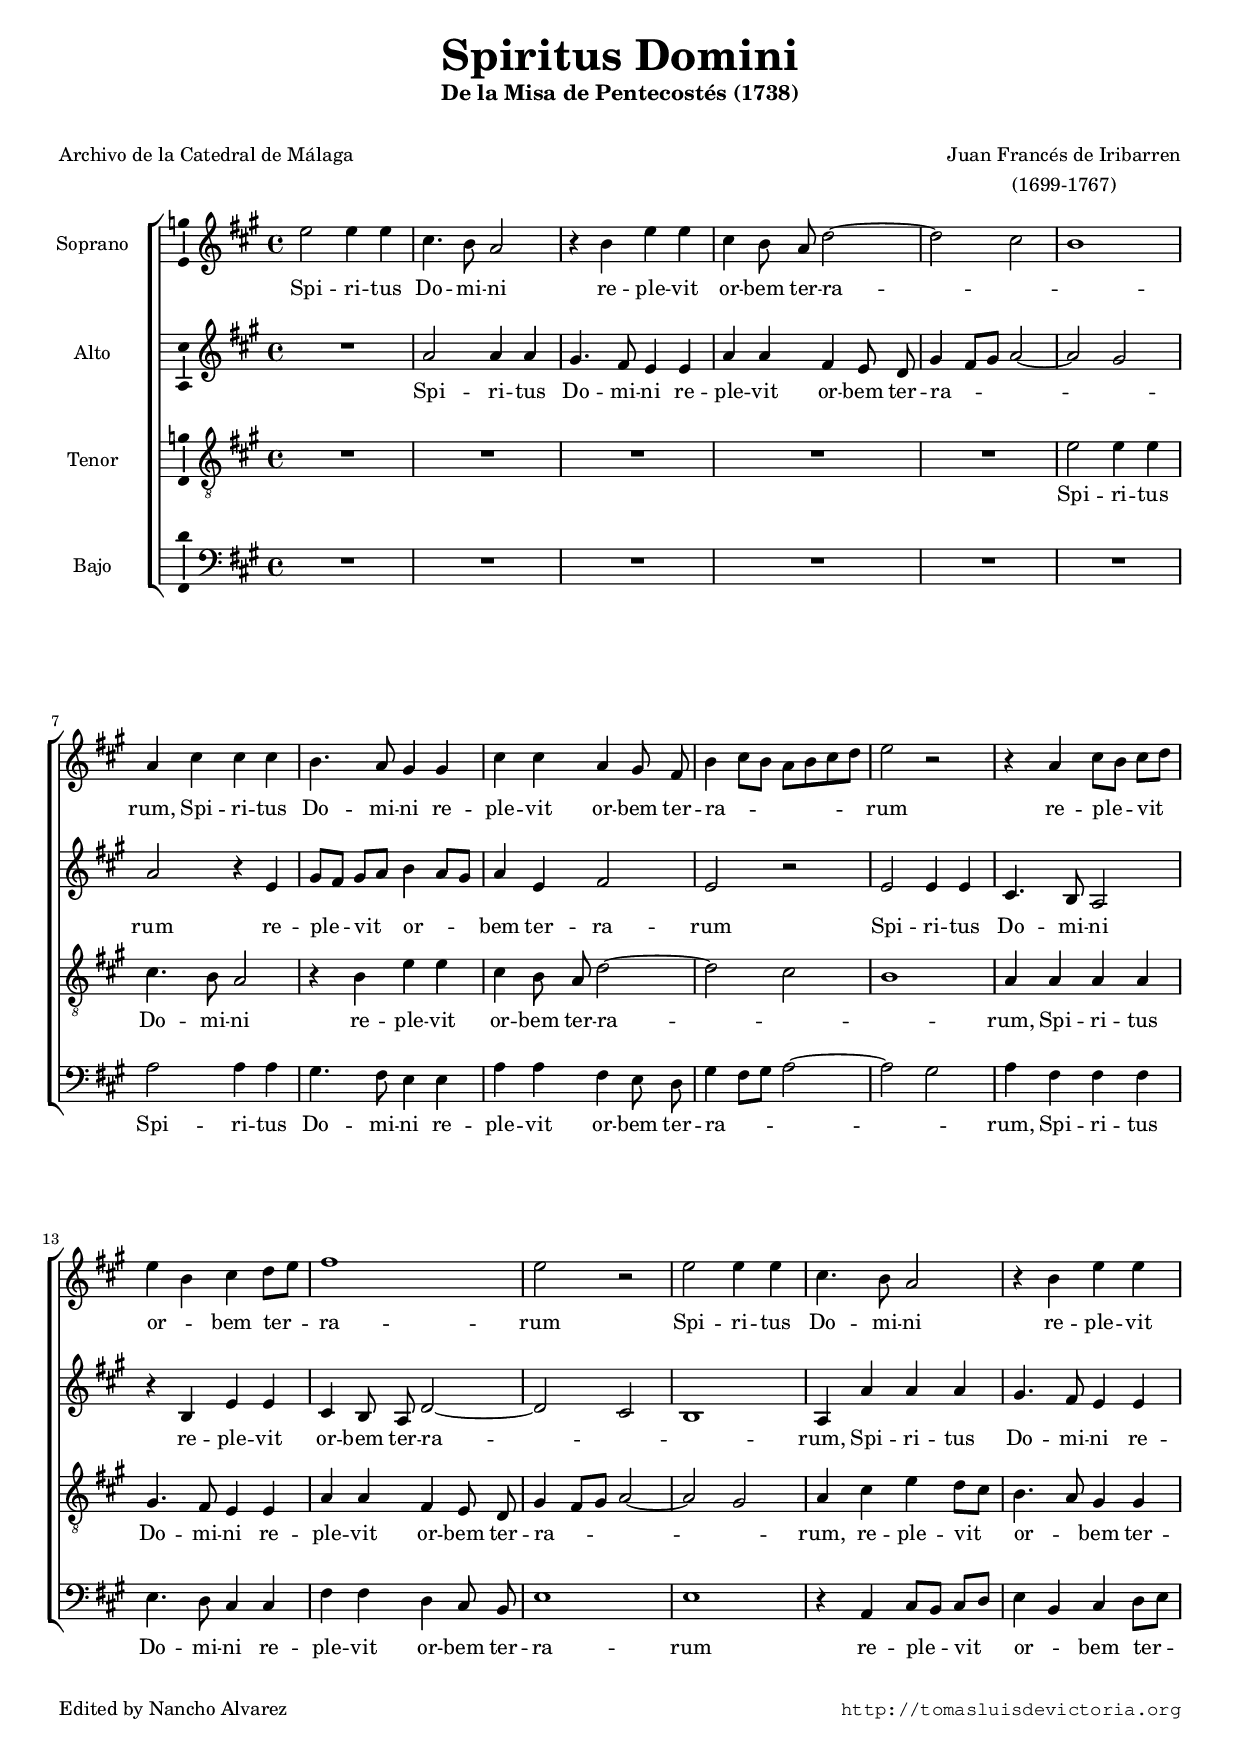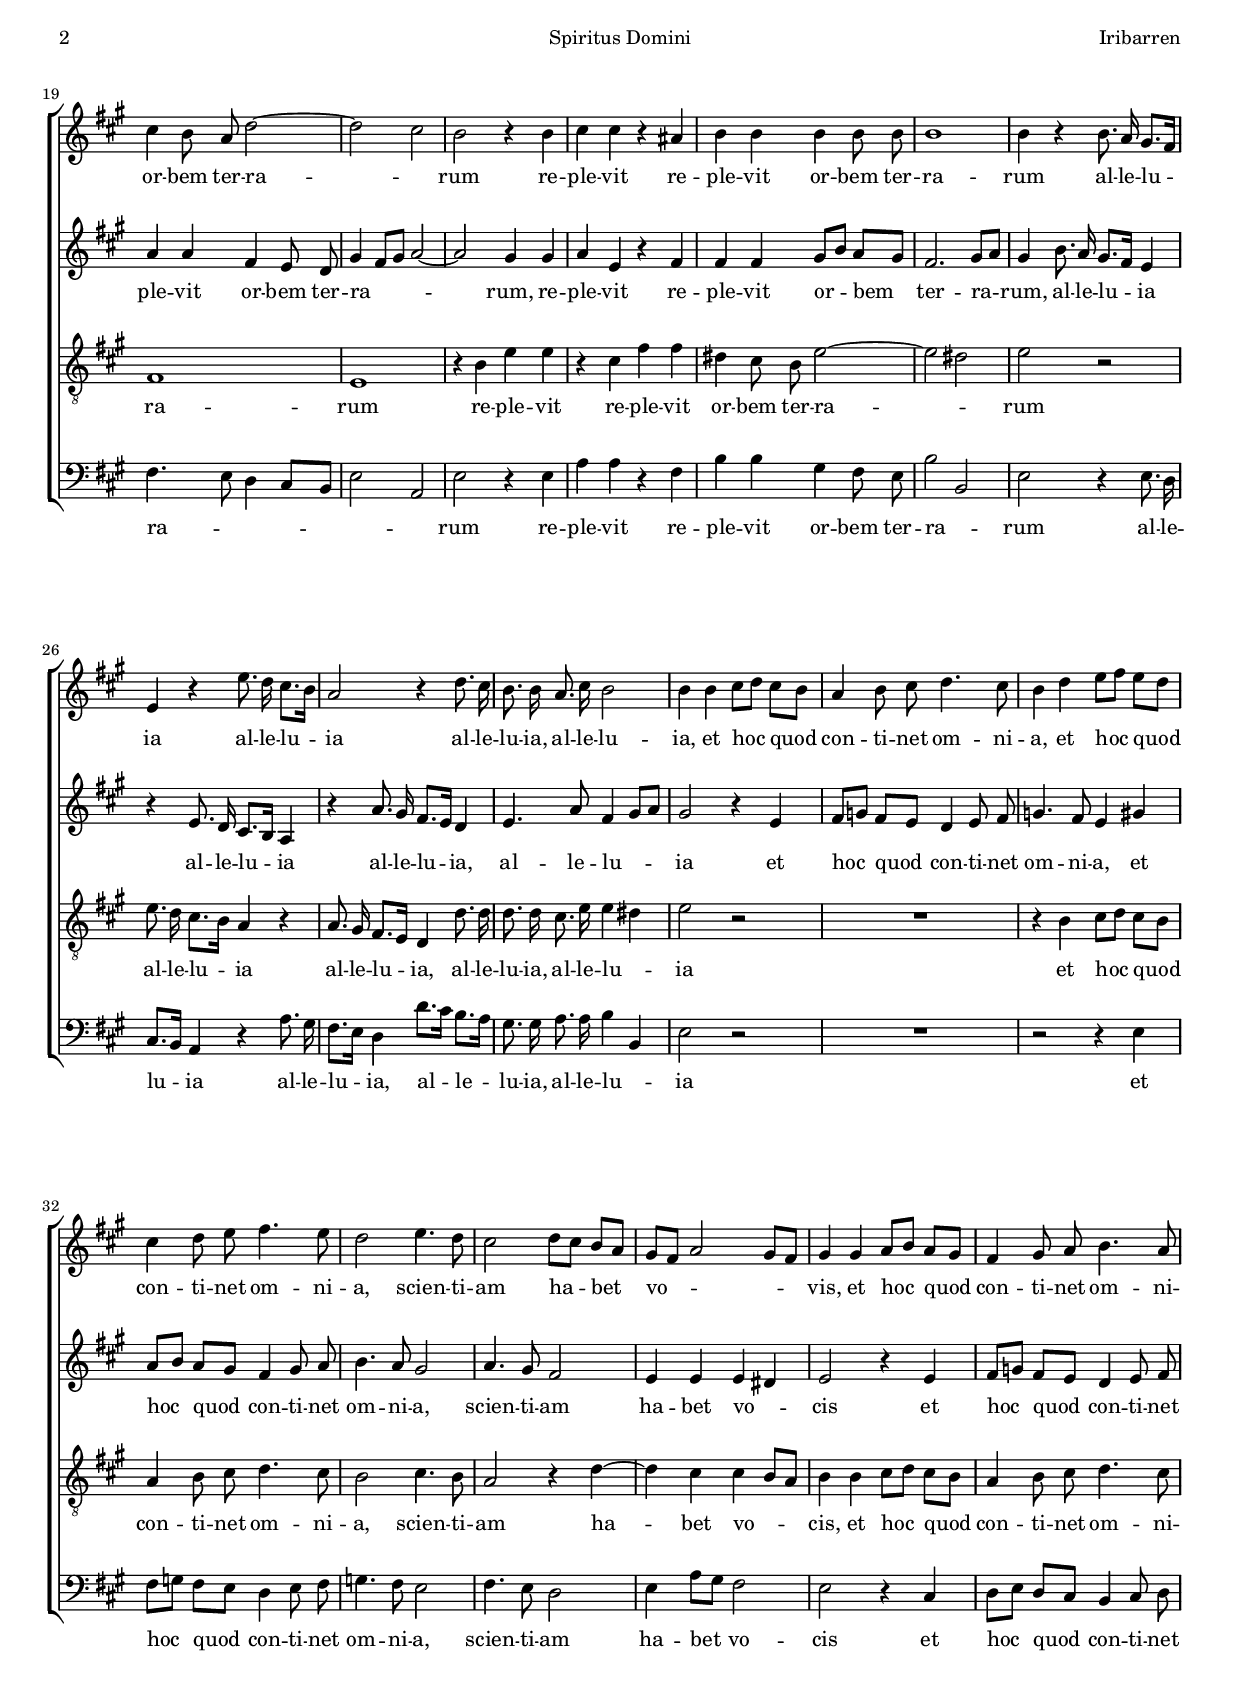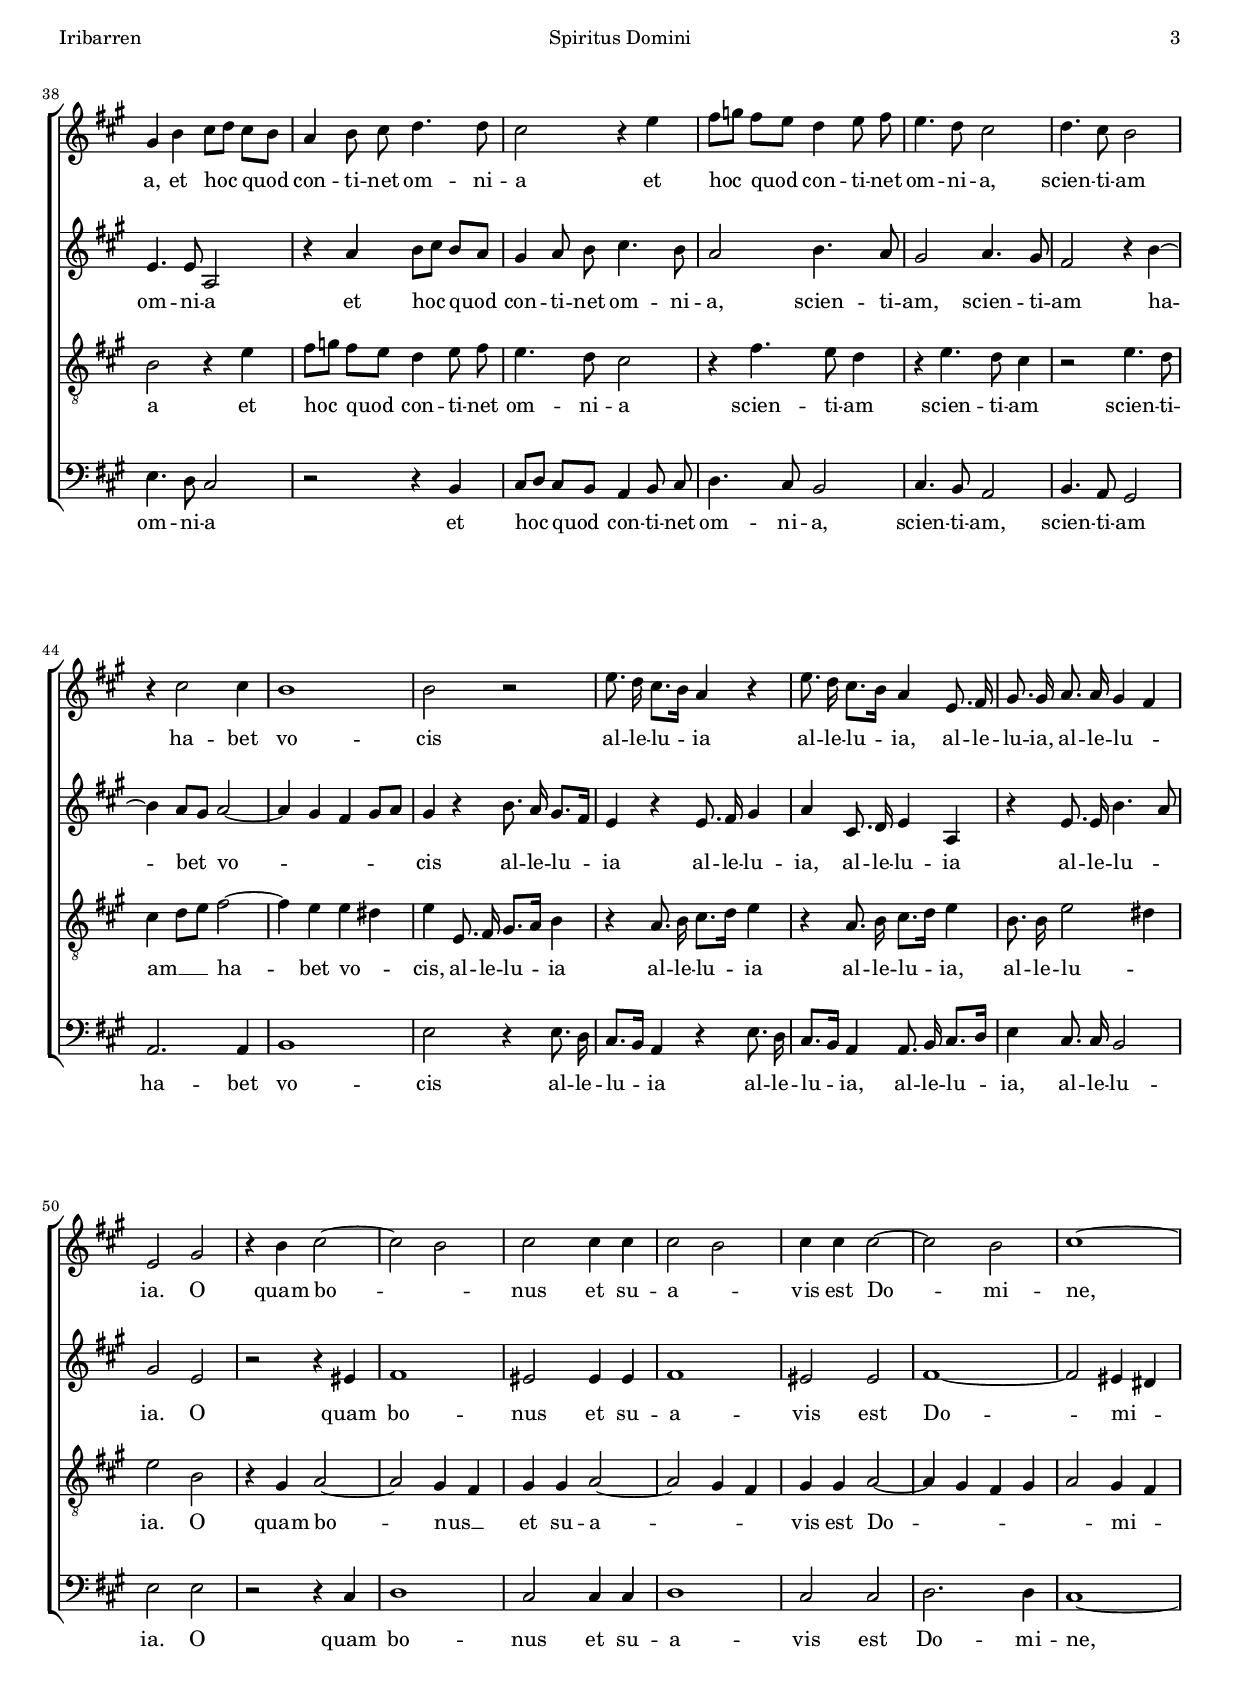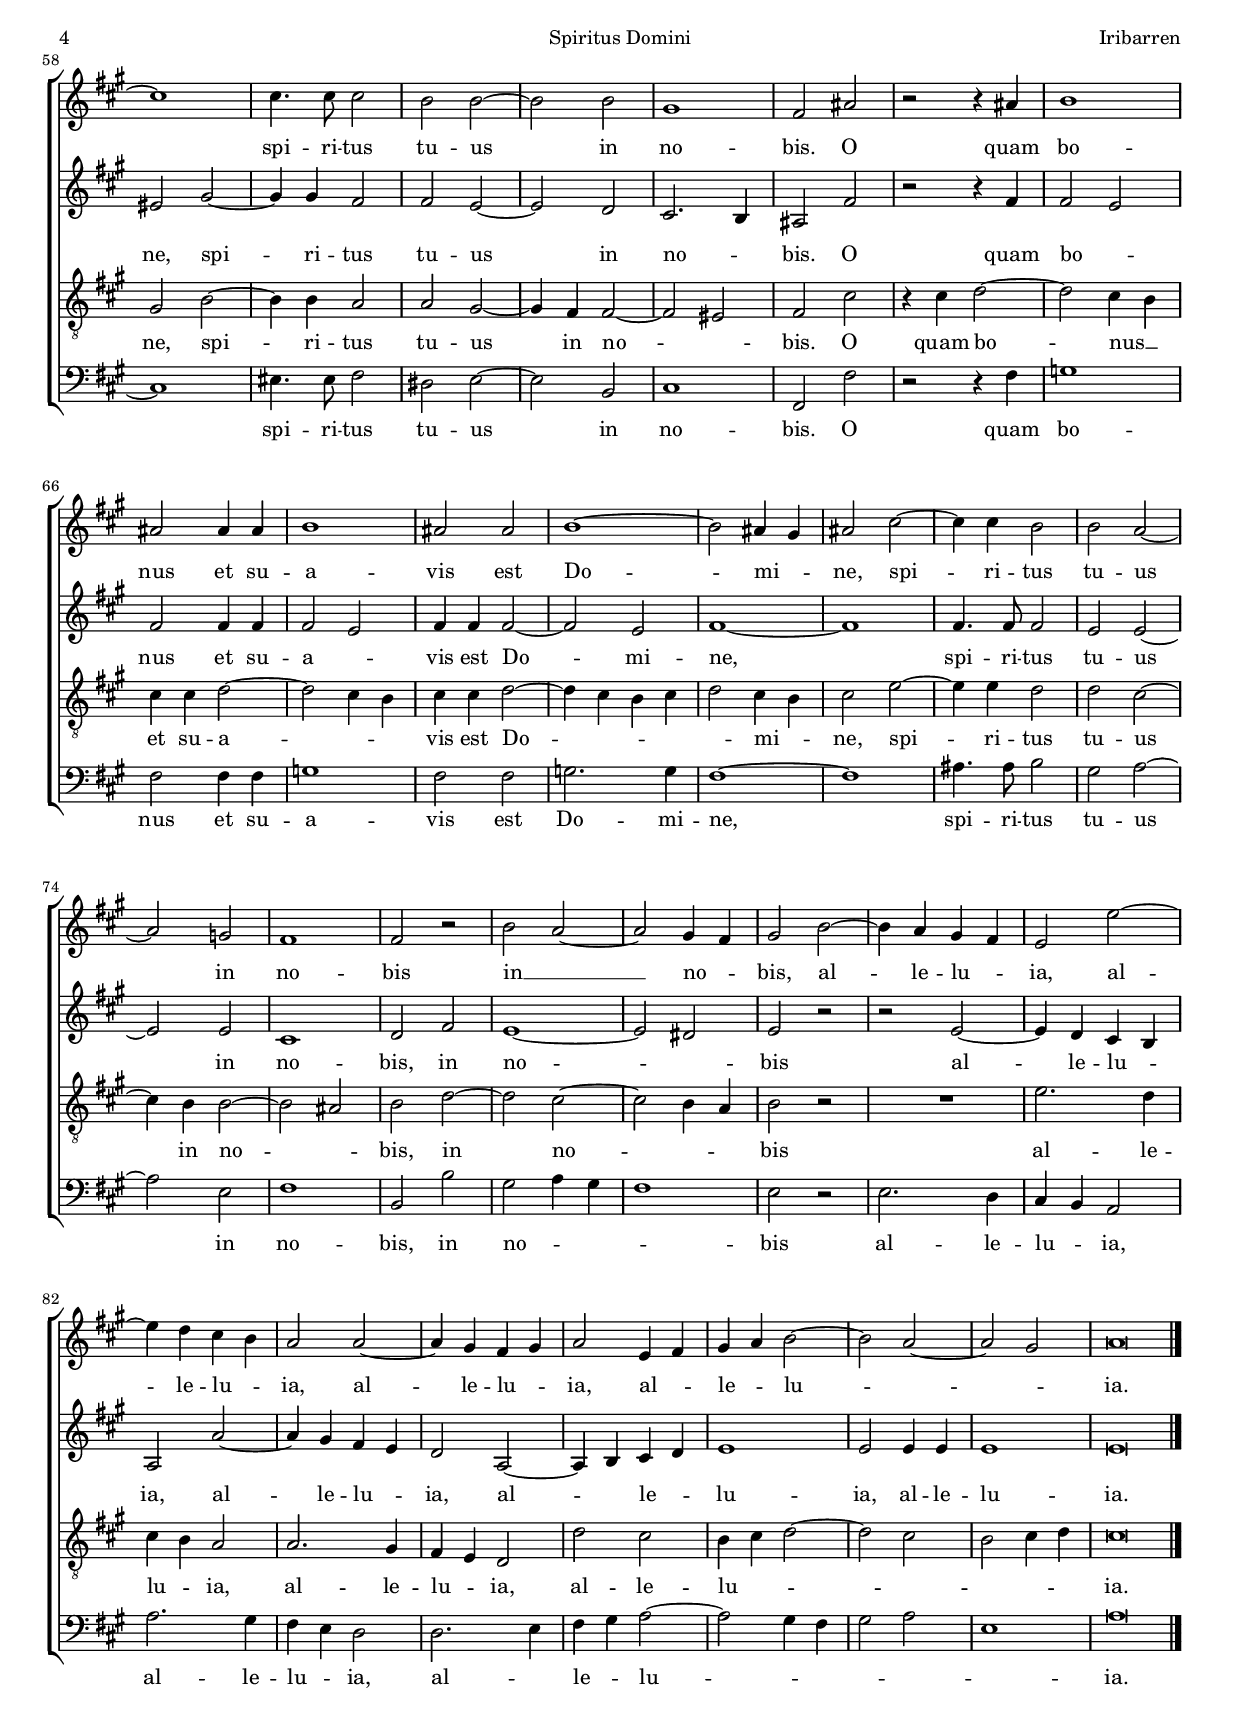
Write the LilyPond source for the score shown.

\version "2.18.0"

#(set-default-paper-size "a4")
#(set-global-staff-size 16.7)
#(ly:set-option 'point-and-click #f)
%mobile -s15.5 -i1.2

italicas=\override LyricText.font-shape = #'italic
rectas=\override LyricText.font-shape = #'upright
ss=\once \set suggestAccidentals = ##t
incipitwidth = 20

htitle="Spiritus Domini"
hcomposer="Iribarren"

\header {
	% copia de la edición de la Coral del Corpus Christi (Málaga)
	title=\markup{\fontsize #3 "Spiritus Domini"}
	subtitle="De la Misa de Pentecostés (1738)"
	subsubtitle=\markup{"  "}
	composer=\markup{\center-column{"Juan Francés de Iribarren" "(1699-1767)"}}
        pdfauthor=\composer
	%opus="(1699-1767)"
	poet=\markup{"Archivo de la Catedral de Málaga"}
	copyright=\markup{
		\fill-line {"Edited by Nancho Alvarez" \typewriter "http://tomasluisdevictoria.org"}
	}
%	tagline=""
}

global={\key a \major \time 4/4 \skip 1*89 \bar "|."
}


cantus=\relative c''{
	e2 e4 e
	cis4. b8 a2
	r4 b e e
	cis b8 a d2 ~
	d cis
	b1
	a4 cis cis cis
	b4. a8 gis4 gis
	cis4 cis a gis8 fis
	b4 cis8[ b] a[ b cis d]
	e2 r
	r4 a, cis8[ b] cis[ d]
	e4 b cis d8[ e]
	fis1 
	e2 r
	e2 e4 e
	cis4. b8 a2
	r4 b4 e e
	cis b8 a d2 ~
	d cis
	b r4 b
	cis cis r ais
	b b b b8 b
	b1
	b4 r b8. a16 gis8.[ fis16]
	e4 r e'8. d16 cis8.[ b16]
	a2 r4 d8. cis16
	b8. b16 a8. cis16 b2
	b4 b cis8[ d] cis[ b]
	a4 b8 cis d4. cis8
	b4 d e8[ fis] e[ d]
	cis4 d8 e fis4. e8
	d2 e4. d8
	cis2 d8[ cis] b[ a]
	gis8[ fis] a2 gis8[ fis]
	gis4 gis a8[ b] a[ gis]
	fis4 gis8 a b4. a8
	gis4 b cis8[ d] cis[ b] 
	a4 b8 cis d4. d8
	cis2 r4 e
	fis8[ g] fis[ e] d4 e8 fis
	e4. d8 cis2
	d4. cis8 b2
	r4 cis2 cis4
	b1
	b2 r 
	e8. d16 cis8.[ b16] a4 r
	e'8. d16 cis8.[ b16] a4 e8. fis16
	gis8. gis16 a8. a16 gis4 fis \break
	e2 gis
	r4 b cis2 ~
	cis b
	cis2 cis4 cis
	cis2 b
	cis4 cis cis2 ~
	cis b
	cis1 ~
	cis
	cis4. cis8 cis2 
	b b ~
	b b
	gis1
	fis2 ais
	r2 r4 ais
	b1
	ais2 ais4 ais
	b1
	ais2 ais
	b1 ~
	b2 ais4 gis
	ais2 cis ~
	cis4 cis b2
	b2 a ~
	a g
	fis1
	fis2 r
	b2 a ~
	a gis4 fis
	gis2 b ~
	b4 a gis4 fis
	e2 e' ~
	e4 d cis b
	a2 a ~
	a4 gis fis gis
	a2 e4 fis
	gis a b2 ~
	b a ~
	a gis
	a\breve*1/2
}

altus=\relative c''{
	R1
	a2 a4 a
	gis4. fis8 e4 e
	a a fis e8 d
	gis4 fis8[ gis] a2 ~
	a gis
	a r4 e
	gis8[ fis] gis[ a] b4 a8[ gis]
	a4 e fis2
	e r
	e2 e4 e
	cis4. b8 a2
	r4 b e e
	cis b8 a d2 ~
	d cis
	b1
	a4 a'a a
	gis4. fis8 e4 e
	a a fis e8 d
	gis4 fis8[ gis] a2 ~
	a gis4 gis
	a e r fis
	fis fis gis8[ b] a[ gis]
	fis2. gis8[ a]
	gis4 b8. a16 gis8.[ fis16] e4 
	r e8. d16 cis8.[ b16] a4
	r4 a'8. gis16 fis8.[ e16] d4
	e4. a8 fis4 gis8[ a]
	gis2 r4 e
	fis8[ g] fis[ e] d4 e8 fis
	g4. fis8 e4 gis
	a8[ b] a[ gis] fis4 gis8 a
	b4. a8 gis2
	a4. gis8 fis2
	e4 e e dis
	e2 r4 e
	fis8[ g] fis[ e] d4 e8 fis
	e4. e8 a,2
	r4 a' b8[ cis] b[ a]
	gis4 a8 b cis4. b8
	a2 b4. a8
	gis2 a4. gis8
	fis2 r4 b ~
	b a8[ gis] a2 ~
	a4 gis fis gis8[ a]
	gis4 r b8. a16 gis8.[ fis16]
	e4 r e8. fis16 gis4
	a cis,8. d16 e4 a,
	r4 e'8. e16 b'4. a8
	gis2 e
	r2 r4 eis
	fis1
	eis2 eis4 eis
	fis1
	eis2 eis
	fis1 ~
	fis2 eis4 dis
	eis2 gis ~
	gis4 gis fis2
	fis e ~
	e d
	cis2. b4
	ais2 fis'
	r2 r4 fis
	fis2 e
	fis fis4 fis
	fis2 e
	fis4 fis fis2 ~
	fis e
	fis1 ~
	fis
	fis4. fis8 fis2
	e2 e ~
	e e
	cis1
	d2 fis
	e1 ~
	e2 dis
	e2 r
	r2 e ~
	e4 d cis b
	a2 a' ~
	a4 gis fis e
	d2 a ~
	a4 b cis d
	e1
	e2 e4 e
	e1
	e\breve*1/2
}

tenor=\relative c'{
	R1*5
	e2 e4 e
	cis4. b8 a2
	r4 b e e
	cis b8 a d2 ~
	d cis
	b1
	a4 a a a
	gis4. fis8 e4 e
	a a fis e8 d
	gis4 fis8[ gis] a2 ~
	a gis
	a4 cis e d8[ cis]
	b4. a8 gis4 gis
	fis1
	e
	r4 b' e e
	r4 cis fis fis
	dis cis8 b e2 ~
	e dis
	e2 r
	e8. d16 cis8.[ b16] a4 r
	a8. gis16 fis8.[ e16] d4 d'8. d16
	d8. d16 cis8. e16 e4 dis
	e2 r
	R1
	r4 b cis8[ d] cis[ b]
	a4 b8 cis d4. cis8
	b2 cis4. b8
	a2 r4 d ~
	d cis cis b8[ a]
	b4 b cis8[ d] cis[ b]
	a4 b8 cis d4. cis8
	b2 r4 e
	fis8[ g] fis[ e] d4 e8 fis
	e4. d8 cis2
	r4 fis4. e8 d4
	r4 e4. d8 cis4
	r2 e4. d8 
	cis4 d8[ e] fis2 ~
	fis4 e e dis
	e e,8. fis16 gis8.[ a16] b4
	r4 a8. b16 cis8.[ d16] e4
	r4 a,8. b16 cis8.[ d16] e4
	b8. b16 e2 dis4
	e2 b
	r4 gis a2 ~
	a gis4 fis
	gis gis a2 ~
	a gis4 fis
	gis gis a2 ~
	a4 gis fis gis
	a2 gis4 fis
	gis2 b ~
	b4 b a2
	a gis ~
	gis4 fis fis2 ~
	fis eis
	fis cis'
	r4 cis d2 ~
	d cis4 b
	cis cis d2 ~
	d cis4 b
	cis cis d2 ~
	d4 cis b cis
	d2 cis4 b
	cis2 e ~
	e4 e d2
	d2 cis ~
	cis4 b b2 ~
	b ais
	b d ~
	d cis ~
	cis b4 a
	b2 r
	R1
	e2. d4
	cis4 b a2
	a2. gis4
	fis4 e d2
	d'2 cis
	b4 cis d2 ~
	d cis
	b cis4 d
	cis\breve*1/2
}

bassus=\relative c'{
	R1*6
	a2 a4 a
	gis4. fis8 e4 e
	a4 a fis4 e8 d
	gis4 fis8[ gis] a2 ~
	a2 gis
	a4 fis fis fis
	e4. d8 cis4 cis
	fis fis d cis8 b
	e1
	e
	r4 a, cis8[ b] cis[ d]
	e4 b cis d8[ e]
	fis4. e8 d4 cis8[ b]
	e2 a,
	e'2 r4 e
	a a r fis
	b b gis fis8 e
	b'2 b,
	e2 r4 e8. d16
	cis8.[ b16] a4 r a'8. gis16
	fis8.[ e16] d4 d'8.[ cis16] b8.[ a16]
	gis8. gis16 a8. a16 b4 b,
	e2 r
	R1
	r2 r4 e
	fis8[ g] fis[ e] d4 e8 fis
	g4. fis8 e2
	fis4. e8 d2
	e4 a8[ gis] fis2
	e r4 cis
	d8[ e] d[ cis] b4 cis8 d
	e4. d8 cis2
	r2 r4 b
	cis8[ d] cis[ b] a4 b8 cis
	d4. cis8 b2
	cis4. b8 a2
	b4. a8 gis2
	a2. a4
	b1
	e2 r4 e8. d16 
	cis8.[ b16] a4 r e'8. d16
	cis8.[ b16] a4 a8. b16 cis8.[ d16]
	e4 cis8. cis16 b2
	e2 e
	r2 r4 cis4
	d1
	cis2 cis4 cis
	d1
	cis2 cis
	d2. d4
	cis1 ~
	cis
	eis4. eis8 fis2
	dis2 e ~
	e b
	cis1
	fis,2 fis'
	r2 r4 fis
	g1
	fis2 fis4 fis
	g1
	fis2 fis
	g2. g4
	fis1 ~
	fis
	ais4. ais8 b2
	gis2 a ~
	a e
	fis1
	b,2 b'
	gis2 a4 gis
	fis1
	e2 r
	e2. d4
	cis4 b a2 
	a'2. gis4
	fis e d2
	d2. e4
	fis gis a2 ~
	a gis4 fis
	gis2 a
	e1
	a\breve*1/2
}

textocantus=\lyricmode{
Spi -- ri -- tus Do -- mi -- ni
re -- ple -- vit or -- bem ter -- ra -- _ _ rum,
Spi -- ri -- tus Do -- mi -- ni
re -- ple -- vit or -- bem ter -- ra -- _ _ rum
re -- ple -- vit or -- _ bem ter -- ra -- rum
Spi -- ri -- tus Do -- mi -- ni
re -- ple -- vit or -- bem ter -- ra -- _ rum
re -- ple -- vit
re -- ple -- vit or -- bem ter -- ra -- rum
al -- le -- lu -- ia
al -- le -- lu -- ia
al -- le -- lu -- ia,
al -- le -- lu -- ia,
et hoc quod con -- ti -- net om -- ni -- a,
et hoc quod con -- ti -- net om -- ni -- a,
scien -- ti -- am ha -- bet vo -- _ _ vis,
et hoc quod con -- ti -- net om -- ni -- a,
et hoc quod con -- ti -- net om -- ni -- a
et hoc quod con -- ti -- net om -- ni -- a,
scien -- ti -- am
ha -- bet vo -- cis
al -- le -- lu -- ia
al -- le -- lu -- ia,
al -- le -- lu -- ia,
al -- le -- lu -- _ ia.
O
quam bo -- _ nus et su -- a -- _ vis
est Do -- mi -- ne,
spi -- ri -- tus tu -- us in no -- bis.
O quam bo -- nus et su -- a -- vis
est Do -- mi -- _ ne,
spi -- ri -- tus tu -- us in no -- bis
in __ _ no -- _ bis,
al -- le -- lu -- _ ia,
al -- le -- lu -- _ ia,
al -- le -- lu -- _ ia,
al -- _ le -- _ lu -- _ _ ia.
}

textoaltus=\lyricmode{
Spi -- ri -- tus Do -- mi -- ni
re -- ple -- vit or -- bem ter -- ra -- _ _ _ rum
re -- ple -- vit or -- _ bem ter -- ra -- rum
Spi -- ri -- tus Do -- mi -- ni
re -- ple -- vit or -- bem ter -- ra -- _ _ rum,
Spi -- ri -- tus Do -- mi -- ni
re -- ple -- vit or -- bem ter -- ra -- _ _ rum,
re -- ple -- vit
re -- ple -- vit or -- bem ter -- ra -- rum,
al -- le -- lu -- ia
al -- le -- lu -- ia
al -- le -- lu -- ia,
al -- le -- lu -- _ ia
et hoc quod con -- ti -- net om -- ni -- a,
et hoc quod con -- ti -- net om -- ni -- a,
scien -- ti -- am ha -- bet vo -- _ cis
et hoc quod con -- ti -- net om -- ni -- a
et hoc quod con -- ti -- net om -- ni -- a,
scien -- ti -- am,
scien -- ti -- am
ha -- bet vo -- _ _ _ cis
al -- le -- lu -- ia
al -- le -- lu -- ia,
al -- le -- lu -- ia
al -- le -- lu -- _ ia.
O
quam bo -- nus et su -- a -- vis
est Do -- mi -- _ ne,
spi -- ri -- tus tu -- us
in no -- _ bis.
O
quam bo -- _ nus et su -- a -- _ vis est Do -- mi -- ne,
spi -- ri -- tus tu -- us in no -- bis,
in no -- _ bis
al -- le -- lu -- _ ia,
al -- le -- lu -- _ ia,
al -- _ le -- _ lu -- ia,
al -- le -- lu -- ia.
}

textotenor=\lyricmode{
Spi -- ri -- tus Do -- mi -- ni
re -- ple -- vit or -- bem ter -- ra -- _ _ rum,
Spi -- ri -- tus Do -- mi -- ni re -- ple -- vit or -- bem ter -- ra -- _ _ _ rum,
re -- ple -- vit or -- _ bem ter -- ra -- rum
re -- ple -- vit
re -- ple -- vit or -- bem ter -- ra -- _ rum
al -- le -- lu -- ia
al -- le -- lu -- ia,
al -- le -- lu -- ia,
al -- le -- lu -- _ ia
et hoc quod con -- ti -- net om -- ni -- a,
scien -- ti -- am
ha -- bet vo -- _ cis,
et hoc quod con -- ti -- net om -- ni -- a
et hoc quod con -- ti -- net om -- ni -- a
scien -- ti -- am
scien -- ti -- am
scien -- ti -- am __ _ 
ha -- bet vo -- _ cis,
al -- le -- lu -- ia
al -- le -- lu -- ia
al -- le -- lu -- ia,
al -- le -- lu -- _ ia.
O
quam bo -- nus __ _ et su -- a -- _ _ vis
est Do -- _ _ _ _ mi -- _ ne,
spi -- ri -- tus tu -- us in no -- _ bis.
O
quam bo -- nus __ _ et su -- a -- _ _ vis
est Do -- _ _ _ _ mi -- _ ne,
spi -- ri -- tus tu -- us in no -- _ bis,
in no -- _ _ bis
al -- le -- lu -- _ ia,
al -- le -- lu -- _ ia,
al -- le -- lu -- _ _ _ _ _ _ ia.
}

textobassus=\lyricmode{
Spi -- ri -- tus Do -- mi -- ni 
re -- ple -- vit or -- bem ter -- ra -- _ _ _ rum,
Spi -- ri -- tus Do -- mi -- ni
re -- ple -- vit or -- bem ter -- ra -- rum
re -- ple -- vit or -- _ bem ter -- ra -- _ _ _ _ _ rum
re -- ple -- vit
re -- ple -- vit or -- bem ter -- ra -- _ rum
al -- le -- lu -- ia
al -- le -- lu -- ia,
al -- le -- lu -- ia,
al -- le -- lu -- _ ia
et hoc quod con -- ti -- net om -- ni -- a,
scien -- ti -- am ha -- bet vo -- cis
et hoc quod con -- ti -- net om -- ni -- a
et hoc quod con -- ti -- net om -- ni -- a,
scien -- ti -- am,
scien -- ti -- am
ha -- bet vo -- cis
al -- le -- lu -- ia
al -- le -- lu -- ia,
al -- le -- lu -- ia,
al -- le -- lu -- ia.
O
quam bo -- nus et su -- a -- vis
est Do -- mi -- ne,
spi -- ri -- tus tu -- us
in no -- bis.
O
quam bo -- nus et su -- a -- vis
est Do -- mi -- ne,
spi -- ri -- tus tu -- us
in no -- bis,
in no -- _ _ _ bis
al -- le -- lu -- _ ia,
al -- le -- lu -- _ ia,
al -- _ le -- _ lu -- _ _ _ _ _ ia.
}



\score {\transpose c' c'{
\new ChoirStaff<<

	\new Staff <<\global
	\new Voice="v1" {
		\set Staff.instrumentName="Soprano "
		\clef "treble"
		\cantus }
	\new Lyrics \lyricsto "v1" {\textocantus }
	>>

	\new Staff <<\global
	\new Voice="v2" {
		\set Staff.instrumentName="Alto "
		\clef "treble"
		\altus }
	\new Lyrics \lyricsto "v2" {\textoaltus }
	>>
	
	\new Staff <<\global
	\new Voice="v3" {
		\set Staff.instrumentName="Tenor "
		\clef "G_8"
		\tenor }
	\new Lyrics \lyricsto "v3" {\textotenor }
	>>

	\new Staff <<\global
	\new Voice="v4" {
		\set Staff.instrumentName="Bajo "
		\clef "bass"
		\bassus }
	\new Lyrics \lyricsto "v4" {\textobassus }
	>>
	
>>

	} % transpose

\layout{ 
	\context {\Lyrics 
		\override VerticalAxisGroup.staff-affinity = #UP
		\override VerticalAxisGroup.nonstaff-relatedstaff-spacing =
			#'((basic-distance . 0) (minimum-distance . 0) (padding . 1))
		%\override LyricText.font-size = #1.2
		\override LyricHyphen.minimum-distance = #0.5
	}
	\context {\Score 
		tempoHideNote = ##t
		\override BarNumber.padding = #2 
	}
	\context {\Voice 
		%melismaBusyProperties = #'()
		autoBeaming = ##f
	}
	\context {\Staff 
                %\RemoveEmptyStaves
                %\override VerticalAxisGroup.remove-first = ##t
		\override VerticalAxisGroup.staff-staff-spacing =
			#'((basic-distance . 11) (minimum-distance . 0) (padding . 1))
		\consists Ambitus_engraver 
		\override LigatureBracket.padding = #1
	}
}

%\midi { \mtempo }

}


\paper{
	evenHeaderMarkup=\markup  \fill-line { \fromproperty #'page:page-number-string \htitle \hcomposer }
	oddHeaderMarkup= \markup  \fill-line { \on-the-fly #not-first-page \hcomposer \on-the-fly #not-first-page \htitle \on-the-fly #not-first-page \fromproperty #'page:page-number-string }
	%system-count=20
	%page-count = 8
	ragged-last-bottom = ##f
	indent=1.7\cm
	system-system-spacing =
	#'((basic-distance . 20) (minimum-distance . 0) (padding . 5))
	top-system-spacing = % header
	#'((basic-distance . 10) (minimum-distance . 0) (padding . 0))
	last-bottom-spacing = % footer
	#'((basic-distance . 12) (minimum-distance . 0) (padding . 0))
        markup-system-spacing #'basic-distance = 20
}
